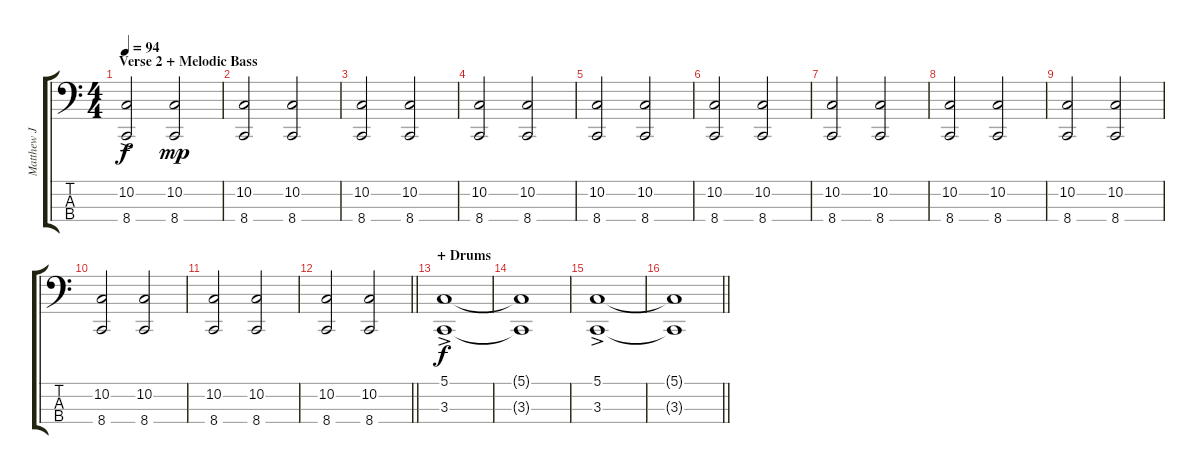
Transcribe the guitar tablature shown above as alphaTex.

\track ("Matthew J Bellamy - LH Rhodes Piano" "Matthew J ") {instrument electricpiano1}
\staff {score tabs}
\tuning (G2 D2 A1 E1) {hide}
\ts (4 4)
\section ("" "Verse 2 + Melodic Bass")
\tempo 94
\clef f4
\ks c
(10.2{ac} 8.4{ac}).2{dy f} (10.2 8.4).2{dy mp} |
(10.2 8.4).2 (10.2 8.4).2 |
(10.2 8.4).2 (10.2 8.4).2 |
(10.2 8.4).2 (10.2 8.4).2 |
(10.2 8.4).2 (10.2 8.4).2 |
(10.2 8.4).2 (10.2 8.4).2 |
(10.2 8.4).2 (10.2 8.4).2 |
(10.2 8.4).2 (10.2 8.4).2 |
(10.2 8.4).2 (10.2 8.4).2 |
(10.2 8.4).2 (10.2 8.4).2 |
(10.2 8.4).2 (10.2 8.4).2 |
\barLineRight lightlight
(10.2 8.4).2 (10.2 8.4).2 |
\section ("" "+ Drums")
(5.1{ac} 3.3{ac}).1{dy f} |
(5.1{t} 3.3{t}).1 |
(5.1{ac} 3.3{ac}).1 |
\barLineRight lightlight
(5.1{t} 3.3{t}).1
